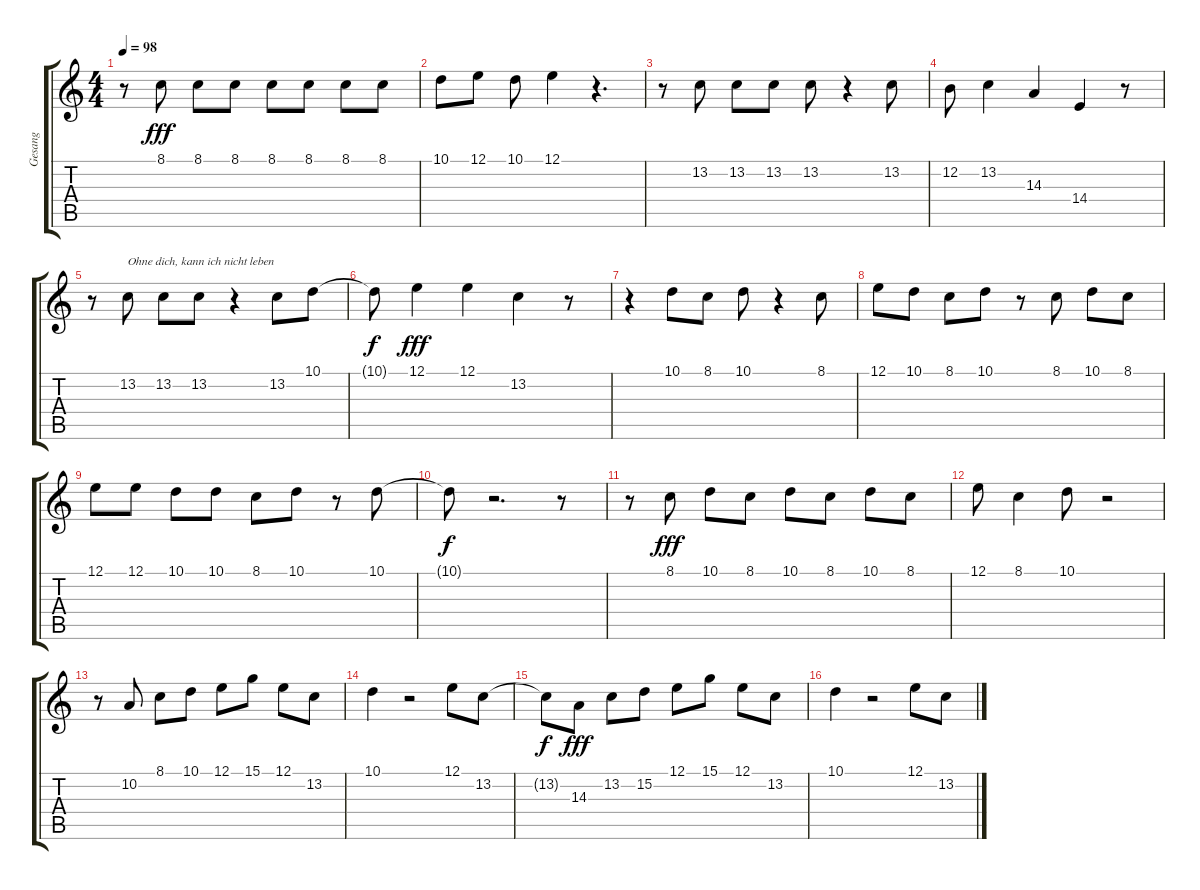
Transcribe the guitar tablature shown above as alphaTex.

\track ("Gesang" "Gesang") {instrument tenorsax}
\staff {score tabs}
\tuning (E4 B3 G3 D3 A2 E2) {hide}
\ts (4 4)
\tempo 98
\clef g2
\ks c
r.8{dy fff} 8.1.8 8.1.8 8.1.8 8.1.8 8.1.8 8.1.8 8.1.8 |
10.1.8 12.1.8 10.1.8 12.1.4 r.4{d} |
r.8 13.2.8 13.2.8 13.2.8 13.2.8 r.4 13.2.8 |
12.2.8 13.2.4 14.3.4 14.4.4 r.8 |
r.8 13.2.8{txt "Ohne dich, kann ich nicht leben"} 13.2.8 13.2.8 r.4 13.2.8 10.1.8 |
10.1{t}.8{dy f} 12.1.4{dy fff} 12.1.4 13.2.4 r.8 |
r.4 10.1.8 8.1.8 10.1.8 r.4 8.1.8 |
12.1.8 10.1.8 8.1.8 10.1.8 r.8 8.1.8 10.1.8 8.1.8 |
12.1.8 12.1.8 10.1.8 10.1.8 8.1.8 10.1.8 r.8 10.1.8 |
10.1{t}.8{dy f} r.2{d} r.8 |
r.8 8.1.8{dy fff} 10.1.8 8.1.8 10.1.8 8.1.8 10.1.8 8.1.8 |
12.1.8 8.1.4 10.1.8 r.2 |
r.8 10.2.8 8.1.8 10.1.8 12.1.8 15.1.8 12.1.8 13.2.8 |
10.1.4 r.2 12.1.8 13.2.8 |
13.2{t}.8{dy f} 14.3.8{dy fff} 13.2.8 15.2.8 12.1.8 15.1.8 12.1.8 13.2.8 |
10.1.4 r.2 12.1.8 13.2.8
